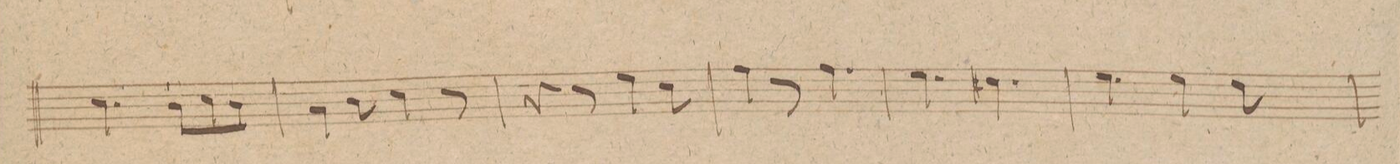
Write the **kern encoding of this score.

**kern	**dynam
*I"Oboi 1mo	*
*clefG2	*
*k[]	*
*M6/8	*
4.cc\	.
8b\L	.
8cc\	.
8b\J	.
=104	=104
4a\	.
8b\	.
4cc\	.
8r	.
=105	=105
4r	.
8r	.
4ee\	.
8cc\	.
=106	=106
4ff\	.
8r	.
4.ff\	.
=107	=107
4.ee\	.
4.dd#X\	.
=108	=108
4.ee\	.
4ee\	.
8dd\	.
=109	=109
*-	*-
